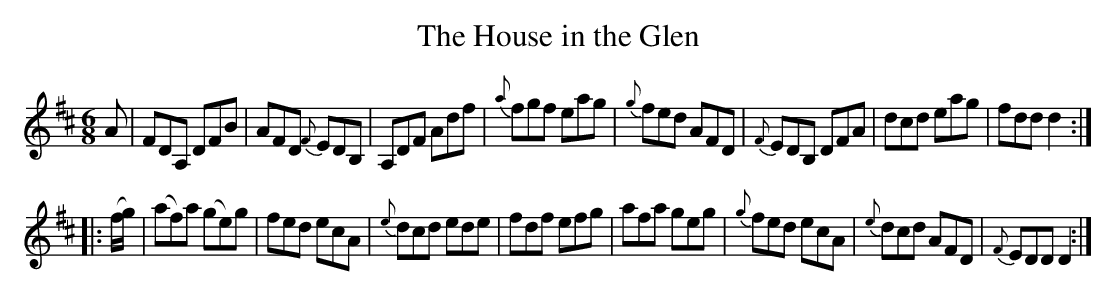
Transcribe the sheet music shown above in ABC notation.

X:1
T: The House in the Glen
M: 6/8
L: 1/8
K: D
A |\
FDA, DFB | AFD {F}EDB, | A,DF Adf | {a}fgf eag |\
{g}fed AFD | {F}EDB, DFA | dcd eag | fdd d2 :|
|: (f/g/) |\
(af)a (ge)g | fed ecA | {e}dcd ede | fdf efg |\
afa geg | {g}fed ecA | {e}dcd AFD | {F}EDD D2 :|
